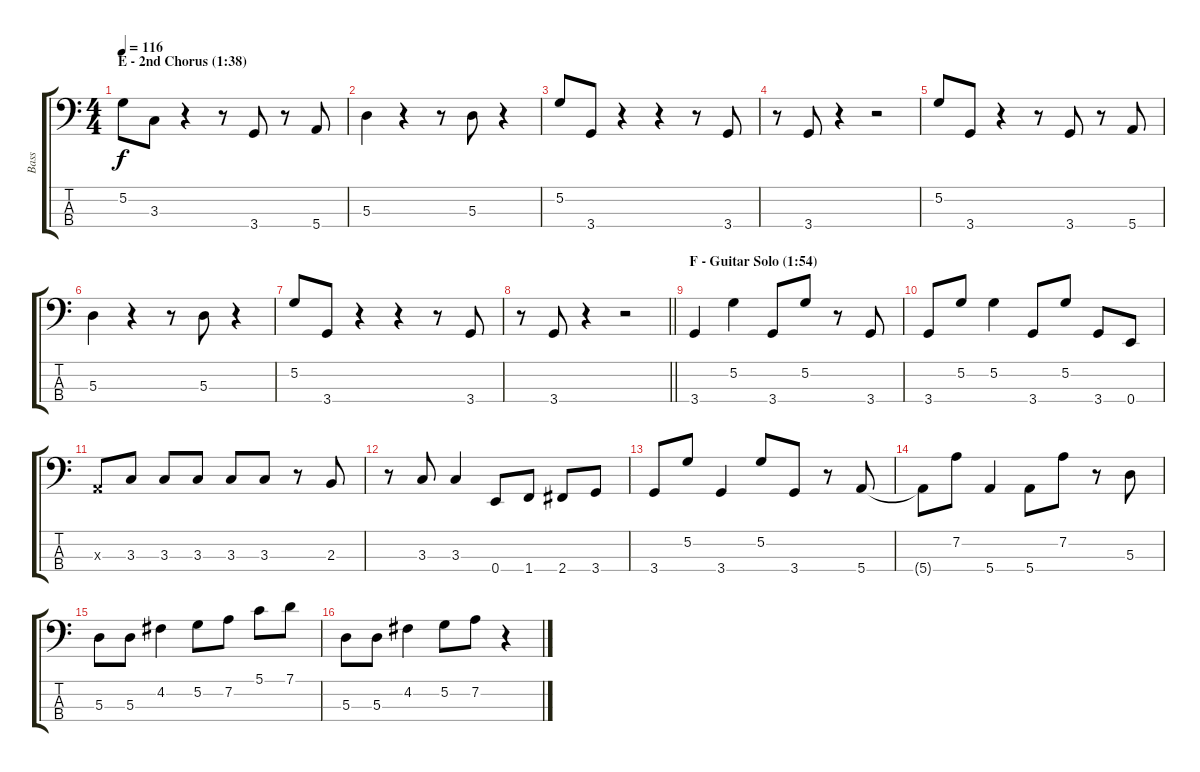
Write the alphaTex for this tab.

\track ("Bass" "Bass") {instrument electricbasspick}
\staff {score tabs}
\tuning (G2 D2 A1 E1) {hide}
\ts (4 4)
\section ("" "E - 2nd Chorus (1:38)")
\tempo 116
\clef f4
\ks c
5.2.8{dy f} 3.3.8 r.4 r.8 3.4.8 r.8 5.4.8 |
5.3.4 r.4 r.8 5.3.8 r.4 |
5.2.8 3.4.8 r.4 r.4 r.8 3.4.8 |
r.8 3.4.8 r.4 r.2 |
5.2.8 3.4.8 r.4 r.8 3.4.8 r.8 5.4.8 |
5.3.4 r.4 r.8 5.3.8 r.4 |
5.2.8 3.4.8 r.4 r.4 r.8 3.4.8 |
\barLineRight lightlight
r.8 3.4.8 r.4 r.2 |
\section ("" "F - Guitar Solo (1:54)")
3.4.4 5.2.4 3.4.8 5.2.8 r.8 3.4.8 |
3.4.8 5.2.8 5.2.4 3.4.8 5.2.8 3.4.8 0.4.8 |
0.3{x}.8 3.3.8 3.3.8 3.3.8 3.3.8 3.3.8 r.8 2.3.8 |
r.8 3.3.8 3.3.4 0.4.8 1.4.8 2.4.8 3.4.8 |
3.4.8 5.2.8 3.4.4 5.2.8 3.4.8 r.8 5.4.8 |
5.4{t}.8 7.2.8 5.4.4 5.4.8 7.2.8 r.8 5.3.8 |
5.3.8 5.3.8 4.2.4 5.2.8 7.2.8 5.1.8 7.1.8 |
5.3.8 5.3.8 4.2.4 5.2.8 7.2.8 r.4
